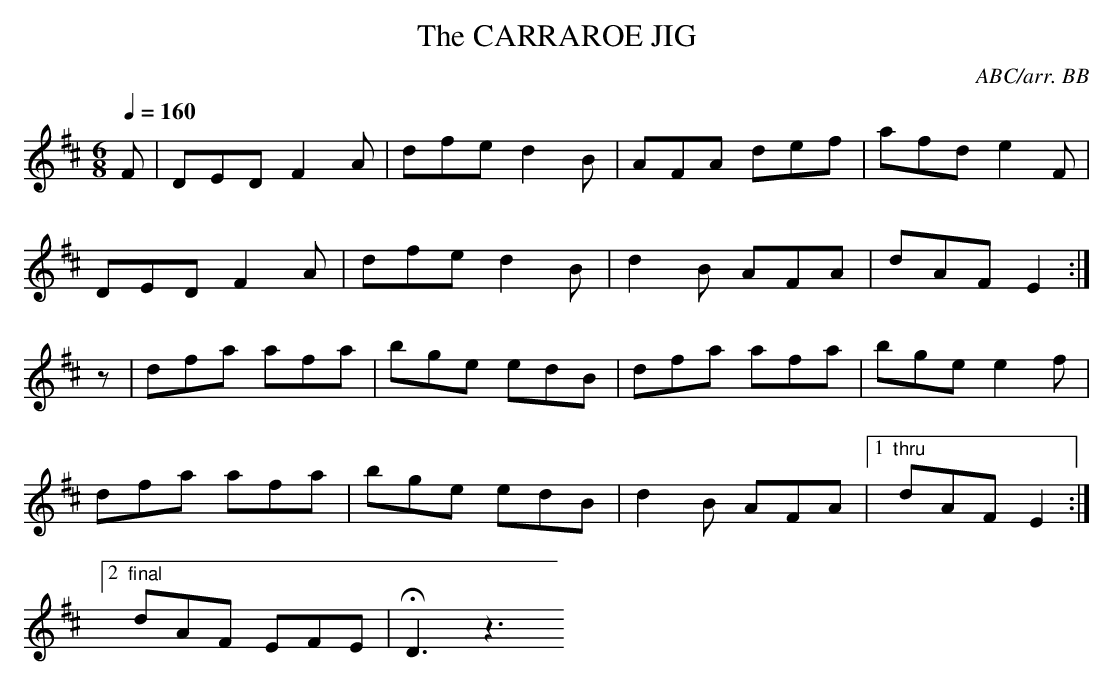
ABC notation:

X:1
T:CARRAROE JIG, The
C:ABC/arr. BB
Q:1/4=160
M:6/8
L:1/8
K:D
F|DED F2A|dfe d2B|AFA def|afd e2F|
DED F2A|dfe d2B|d2B AFA|dAF E2 :|
z|dfa afa|bge edB|dfa afa|bge e2f|
dfa afa|bge edB|d2B AFA|1 "thru"dAF E2 :|
[2 "final"dAF EFE|HD3z3
